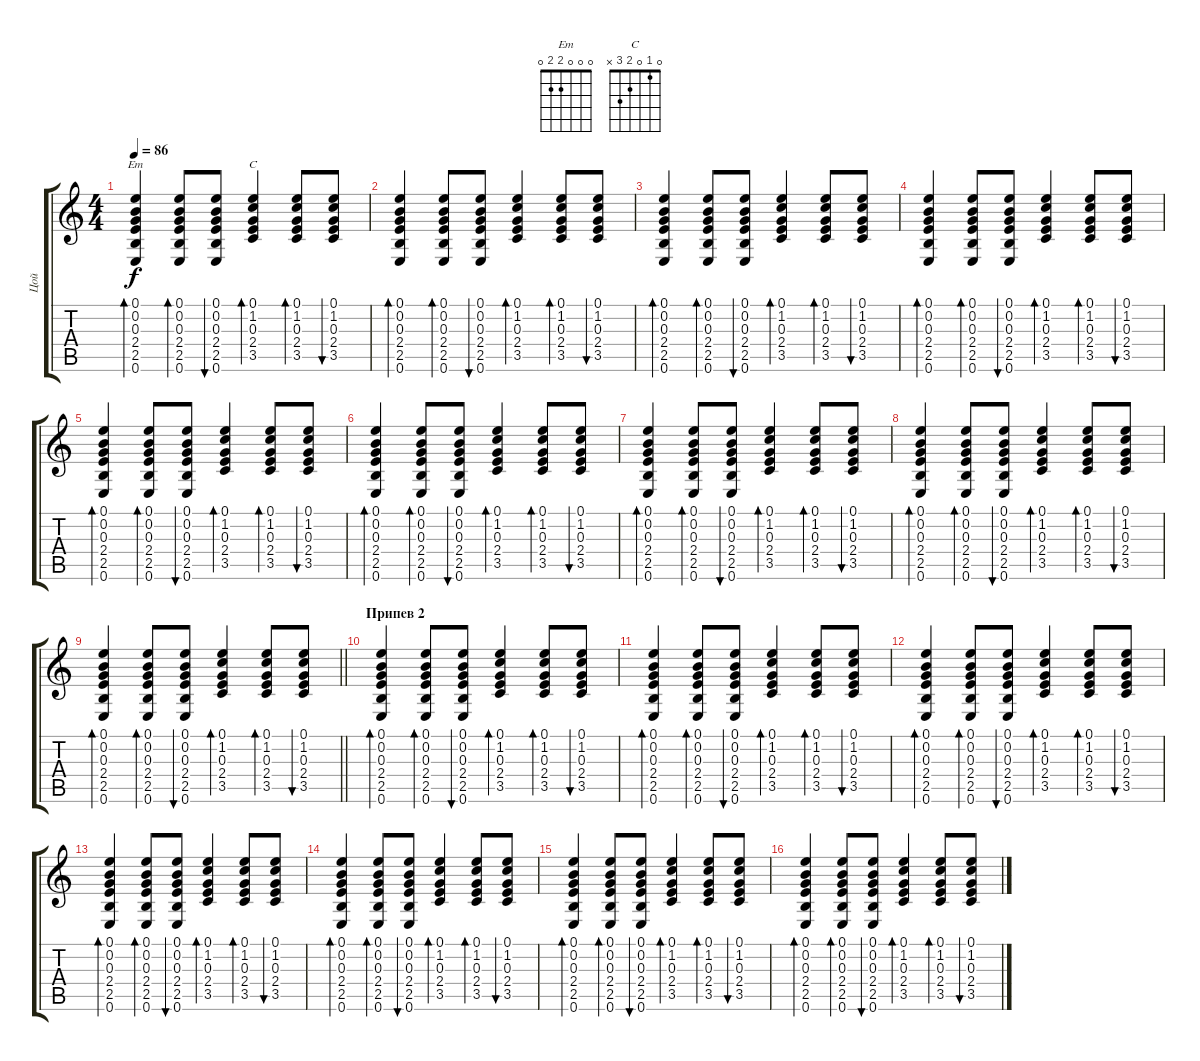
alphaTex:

\track ("Цой" "Цой") {instrument acousticguitarsteel}
\staff {score tabs}
\tuning (E4 B3 G3 D3 A2 E2) {hide}
\chord ("Em" 0 0 0 2 2 0)
\chord ("C" 0 1 0 2 3 x)
\ts (4 4)
\tempo 86
\clef g2
\ks c
(0.1 0.2 0.3 2.4 2.5 0.6).4{bd 60 ch "Em" dy f} (0.1 0.2 0.3 2.4 2.5 0.6).8{bd 60} (0.1 0.2 0.3 2.4 2.5 0.6).8{bu 60} (0.1 1.2 0.3 2.4 3.5).4{bd 60 ch "C"} (0.1 1.2 0.3 2.4 3.5).8{bd 60} (0.1 1.2 0.3 2.4 3.5).8{bu 60} |
(0.1 0.2 0.3 2.4 2.5 0.6).4{bd 60} (0.1 0.2 0.3 2.4 2.5 0.6).8{bd 60} (0.1 0.2 0.3 2.4 2.5 0.6).8{bu 60} (0.1 1.2 0.3 2.4 3.5).4{bd 60} (0.1 1.2 0.3 2.4 3.5).8{bd 60} (0.1 1.2 0.3 2.4 3.5).8{bu 60} |
(0.1 0.2 0.3 2.4 2.5 0.6).4{bd 60} (0.1 0.2 0.3 2.4 2.5 0.6).8{bd 60} (0.1 0.2 0.3 2.4 2.5 0.6).8{bu 60} (0.1 1.2 0.3 2.4 3.5).4{bd 60} (0.1 1.2 0.3 2.4 3.5).8{bd 60} (0.1 1.2 0.3 2.4 3.5).8{bu 60} |
(0.1 0.2 0.3 2.4 2.5 0.6).4{bd 60} (0.1 0.2 0.3 2.4 2.5 0.6).8{bd 60} (0.1 0.2 0.3 2.4 2.5 0.6).8{bu 60} (0.1 1.2 0.3 2.4 3.5).4{bd 60} (0.1 1.2 0.3 2.4 3.5).8{bd 60} (0.1 1.2 0.3 2.4 3.5).8{bu 60} |
(0.1 0.2 0.3 2.4 2.5 0.6).4{bd 60} (0.1 0.2 0.3 2.4 2.5 0.6).8{bd 60} (0.1 0.2 0.3 2.4 2.5 0.6).8{bu 60} (0.1 1.2 0.3 2.4 3.5).4{bd 60} (0.1 1.2 0.3 2.4 3.5).8{bd 60} (0.1 1.2 0.3 2.4 3.5).8{bu 60} |
(0.1 0.2 0.3 2.4 2.5 0.6).4{bd 60} (0.1 0.2 0.3 2.4 2.5 0.6).8{bd 60} (0.1 0.2 0.3 2.4 2.5 0.6).8{bu 60} (0.1 1.2 0.3 2.4 3.5).4{bd 60} (0.1 1.2 0.3 2.4 3.5).8{bd 60} (0.1 1.2 0.3 2.4 3.5).8{bu 60} |
(0.1 0.2 0.3 2.4 2.5 0.6).4{bd 60} (0.1 0.2 0.3 2.4 2.5 0.6).8{bd 60} (0.1 0.2 0.3 2.4 2.5 0.6).8{bu 60} (0.1 1.2 0.3 2.4 3.5).4{bd 60} (0.1 1.2 0.3 2.4 3.5).8{bd 60} (0.1 1.2 0.3 2.4 3.5).8{bu 60} |
(0.1 0.2 0.3 2.4 2.5 0.6).4{bd 60} (0.1 0.2 0.3 2.4 2.5 0.6).8{bd 60} (0.1 0.2 0.3 2.4 2.5 0.6).8{bu 60} (0.1 1.2 0.3 2.4 3.5).4{bd 60} (0.1 1.2 0.3 2.4 3.5).8{bd 60} (0.1 1.2 0.3 2.4 3.5).8{bu 60} |
\barLineRight lightlight
(0.1 0.2 0.3 2.4 2.5 0.6).4{bd 60} (0.1 0.2 0.3 2.4 2.5 0.6).8{bd 60} (0.1 0.2 0.3 2.4 2.5 0.6).8{bu 60} (0.1 1.2 0.3 2.4 3.5).4{bd 60} (0.1 1.2 0.3 2.4 3.5).8{bd 60} (0.1 1.2 0.3 2.4 3.5).8{bu 60} |
\section ("" "Припев 2")
(0.1 0.2 0.3 2.4 2.5 0.6).4{bd 60} (0.1 0.2 0.3 2.4 2.5 0.6).8{bd 60} (0.1 0.2 0.3 2.4 2.5 0.6).8{bu 60} (0.1 1.2 0.3 2.4 3.5).4{bd 60} (0.1 1.2 0.3 2.4 3.5).8{bd 60} (0.1 1.2 0.3 2.4 3.5).8{bu 60} |
(0.1 0.2 0.3 2.4 2.5 0.6).4{bd 60} (0.1 0.2 0.3 2.4 2.5 0.6).8{bd 60} (0.1 0.2 0.3 2.4 2.5 0.6).8{bu 60} (0.1 1.2 0.3 2.4 3.5).4{bd 60} (0.1 1.2 0.3 2.4 3.5).8{bd 60} (0.1 1.2 0.3 2.4 3.5).8{bu 60} |
(0.1 0.2 0.3 2.4 2.5 0.6).4{bd 60} (0.1 0.2 0.3 2.4 2.5 0.6).8{bd 60} (0.1 0.2 0.3 2.4 2.5 0.6).8{bu 60} (0.1 1.2 0.3 2.4 3.5).4{bd 60} (0.1 1.2 0.3 2.4 3.5).8{bd 60} (0.1 1.2 0.3 2.4 3.5).8{bu 60} |
(0.1 0.2 0.3 2.4 2.5 0.6).4{bd 60} (0.1 0.2 0.3 2.4 2.5 0.6).8{bd 60} (0.1 0.2 0.3 2.4 2.5 0.6).8{bu 60} (0.1 1.2 0.3 2.4 3.5).4{bd 60} (0.1 1.2 0.3 2.4 3.5).8{bd 60} (0.1 1.2 0.3 2.4 3.5).8{bu 60} |
(0.1 0.2 0.3 2.4 2.5 0.6).4{bd 60} (0.1 0.2 0.3 2.4 2.5 0.6).8{bd 60} (0.1 0.2 0.3 2.4 2.5 0.6).8{bu 60} (0.1 1.2 0.3 2.4 3.5).4{bd 60} (0.1 1.2 0.3 2.4 3.5).8{bd 60} (0.1 1.2 0.3 2.4 3.5).8{bu 60} |
(0.1 0.2 0.3 2.4 2.5 0.6).4{bd 60} (0.1 0.2 0.3 2.4 2.5 0.6).8{bd 60} (0.1 0.2 0.3 2.4 2.5 0.6).8{bu 60} (0.1 1.2 0.3 2.4 3.5).4{bd 60} (0.1 1.2 0.3 2.4 3.5).8{bd 60} (0.1 1.2 0.3 2.4 3.5).8{bu 60} |
(0.1 0.2 0.3 2.4 2.5 0.6).4{bd 60} (0.1 0.2 0.3 2.4 2.5 0.6).8{bd 60} (0.1 0.2 0.3 2.4 2.5 0.6).8{bu 60} (0.1 1.2 0.3 2.4 3.5).4{bd 60} (0.1 1.2 0.3 2.4 3.5).8{bd 60} (0.1 1.2 0.3 2.4 3.5).8{bu 60}
